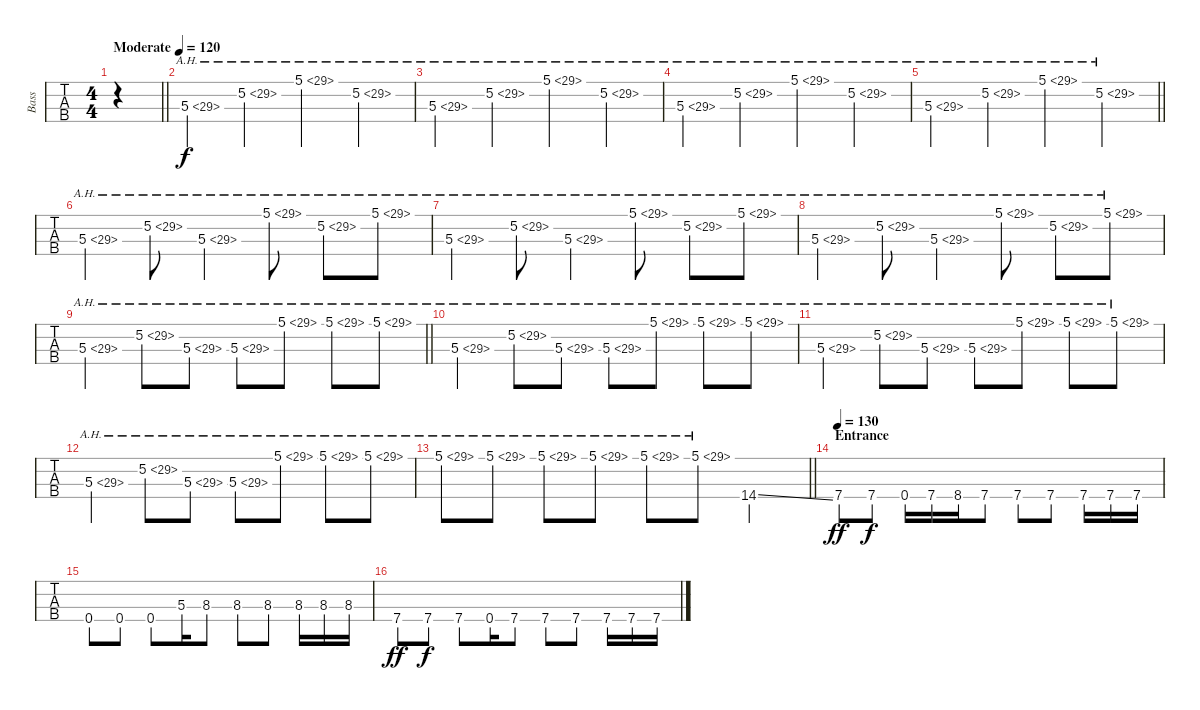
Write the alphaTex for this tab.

\track ("Bass" "Bass") {instrument electricbasspick}
\staff {tabs}
\tuning (G2 D2 A1 D1) {hide}
\ts (4 4)
\tempo (120 "Moderate")
\clef f4
\barLineRight lightlight
\ks c
|
5.3{ah 24 ac}.4 5.2{ah 24 ac}.4 5.1{ah 24 ac}.4 5.2{ah 24 ac}.4 |
5.3{ah 24 ac}.4 5.2{ah 24 ac}.4 5.1{ah 24 ac}.4 5.2{ah 24 ac}.4 |
5.3{ah 24 ac}.4 5.2{ah 24 ac}.4 5.1{ah 24 ac}.4 5.2{ah 24 ac}.4 |
\barLineRight lightlight
5.3{ah 24 ac}.4 5.2{ah 24 ac}.4 5.1{ah 24 ac}.4 5.2{ah 24 ac}.4 |
5.3{ah 24 ac}.4 5.2{ah 24 ac}.8 5.3{ah 24 ac}.4 5.1{ah 24 ac}.8 5.2{ah 24 ac}.8 5.1{ah 24 ac}.8 |
5.3{ah 24 ac}.4 5.2{ah 24 ac}.8 5.3{ah 24 ac}.4 5.1{ah 24 ac}.8 5.2{ah 24 ac}.8 5.1{ah 24 ac}.8 |
5.3{ah 24 ac}.4 5.2{ah 24 ac}.8 5.3{ah 24 ac}.4 5.1{ah 24 ac}.8 5.2{ah 24 ac}.8 5.1{ah 24 ac}.8 |
\barLineRight lightlight
5.3{ah 24 ac}.4 5.2{ah 24 ac}.8 5.3{ah 24 ac}.8 5.3{ah 24 ac}.8 5.1{ah 24 ac}.8 5.1{ah 24 ac}.8 5.1{ah 24 ac}.8 |
5.3{ah 24 ac}.4 5.2{ah 24 ac}.8 5.3{ah 24 ac}.8 5.3{ah 24 ac}.8 5.1{ah 24 ac}.8 5.1{ah 24 ac}.8 5.1{ah 24 ac}.8 |
5.3{ah 24 ac}.4 5.2{ah 24 ac}.8 5.3{ah 24 ac}.8 5.3{ah 24 ac}.8 5.1{ah 24 ac}.8 5.1{ah 24 ac}.8 5.1{ah 24 ac}.8 |
5.3{ah 24 ac}.4 5.2{ah 24 ac}.8 5.3{ah 24 ac}.8 5.3{ah 24 ac}.8 5.1{ah 24 ac}.8 5.1{ah 24 ac}.8 5.1{ah 24 ac}.8 |
\barLineRight lightlight
5.1{ah 24 ac}.8 5.1{ah 24 ac}.8 5.1{ah 24 ac}.8 5.1{ah 24 ac}.8 5.1{ah 24 ac}.8 5.1{ah 24 ac}.8 14.4{ss ac}.4 |
\section ("" "Entrance")
\tempo 130
7.4.8{dy ff} 7.4.8{dy f} 0.4.16 7.4.16 8.4.16 7.4.8 7.4.8 7.4.8 7.4.16 7.4.16 7.4.16 |
0.4.8 0.4.8 0.4.8 5.3.16 8.3.8 8.3.8 8.3.8 8.3.16 8.3.16 8.3.16 |
7.4.8{dy ff} 7.4.8{dy f} 7.4.8 0.4.16 7.4.8 7.4.8 7.4.8 7.4.16 7.4.16 7.4.16
